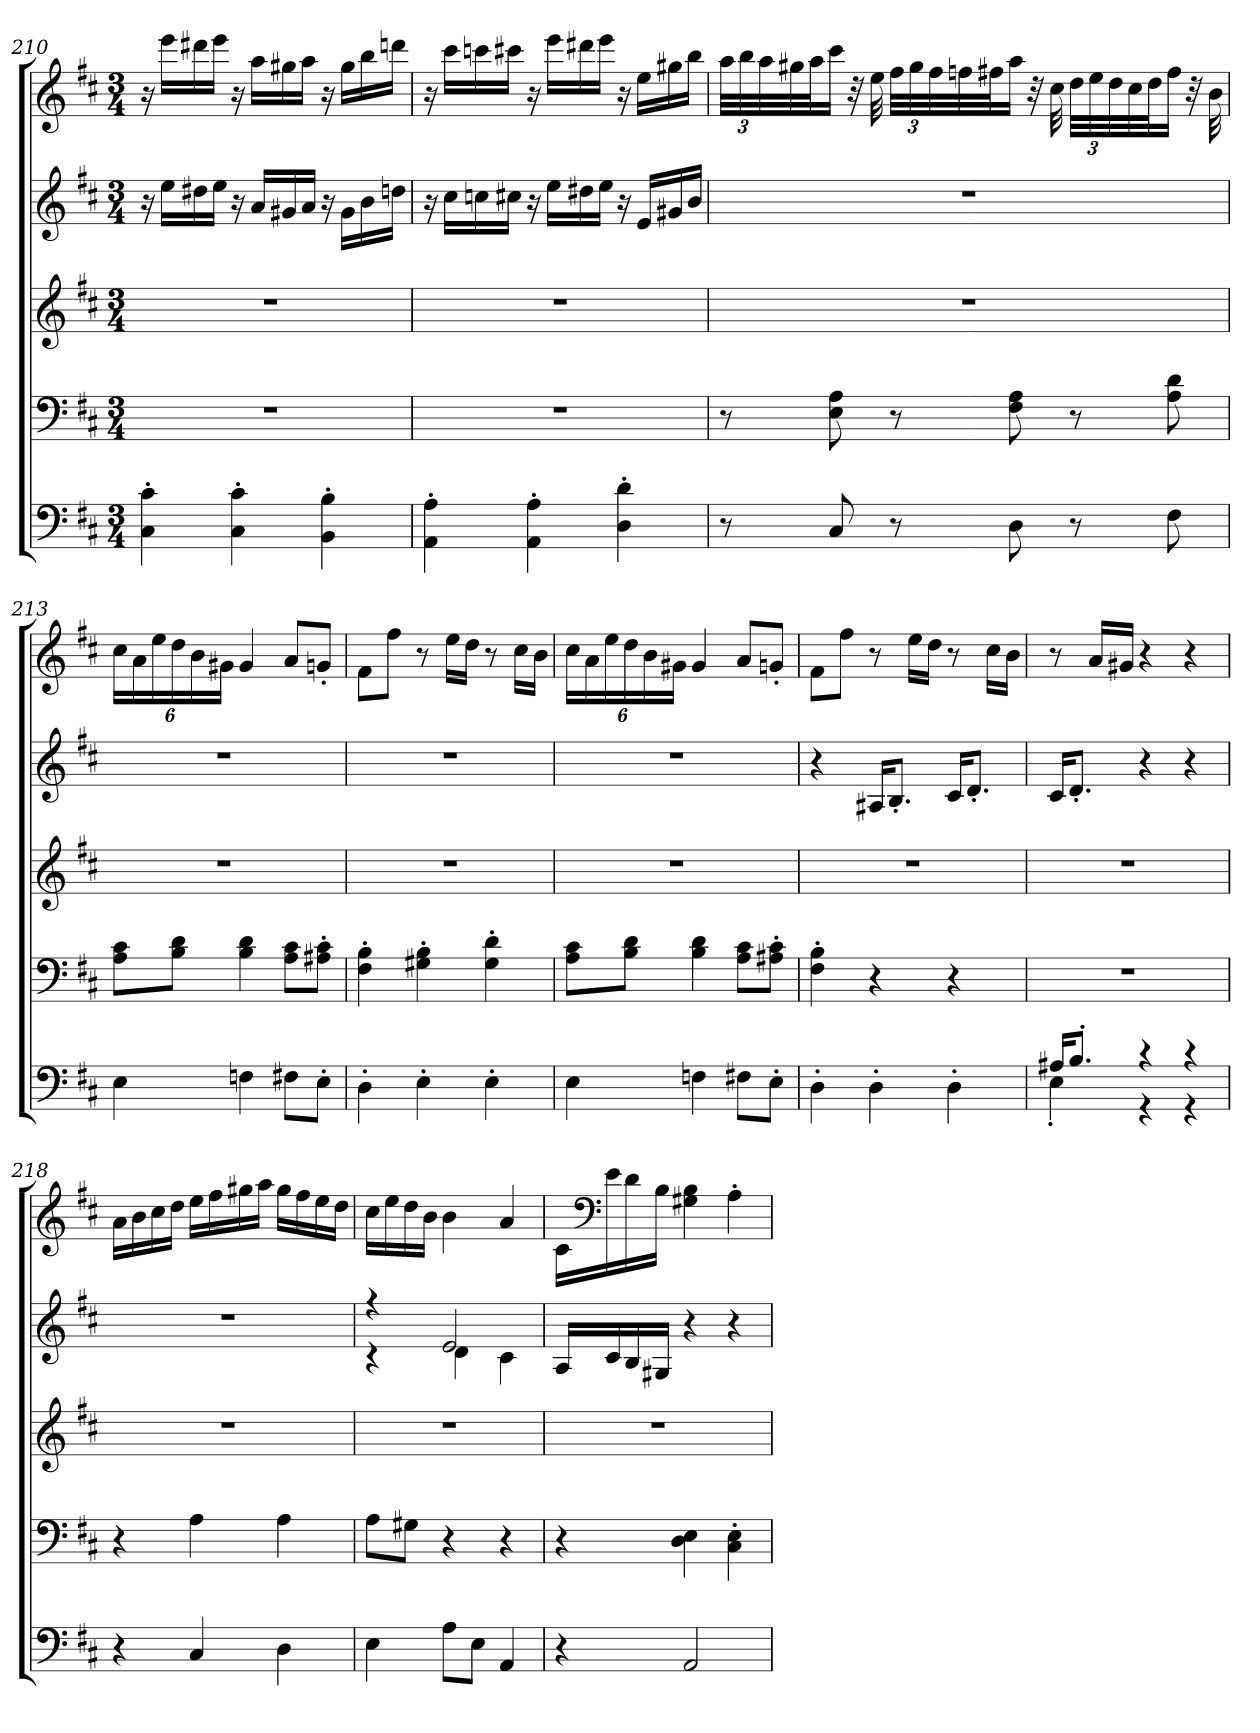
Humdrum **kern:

**kern	**kern	**kern	**kern	**kern
*part5	*part4	*part3	*part2	*part1
*staff5	*staff4	*staff3	*staff2	*staff1
!!LO:LB:g=z
*clefF4	*clefF4	*clefG2	*clefG2	*clefG2
*k[f#c#]	*k[f#c#]	*k[f#c#]	*k[f#c#]	*k[f#c#]
*M3/4	*M3/4	*M3/4	*M3/4	*M3/4
*MM69	*MM69	*MM69	*MM69	*MM69
=210	=210	=210	=210	=210
4C#\' 4c#\'	2.r	2.r	16r	16r
.	.	.	16ee\LL	16eee\LL
.	.	.	16dd#X\	16ddd#X\
.	.	.	16ee\JJ	16eee\JJ
4C#\' 4c#\'	.	.	16r	16r
.	.	.	16a/LL	16aa\LL
.	.	.	16g#X/	16gg#X\
.	.	.	16a/JJ	16aa\JJ
4BB\' 4B\'	.	.	16r	16r
.	.	.	16g#\LL	16gg#\LL
.	.	.	16b\	16bb\
.	.	.	16ddn\JJ	16dddn\JJ
=211	=211	=211	=211	=211
*	*	*	*	*MM69
4AA\' 4A\'	2.r	2.r	16r	16r
.	.	.	16cc#\LL	16ccc#\LL
.	.	.	16ccn\	16cccn\
.	.	.	16cc#X\JJ	16ccc#X\JJ
4AA\' 4A\'	.	.	16r	16r
.	.	.	16ee\LL	16eee\LL
.	.	.	16dd#X\	16ddd#X\
.	.	.	16ee\JJ	16eee\JJ
4D\' 4d\'	.	.	16r	16r
.	.	.	16e/LL	16ee\LL
.	.	.	16g#X/	16gg#X\
.	.	.	16b/JJ	16bb\JJ
!!LO:PB:g=z
=212	=212	=212	=212	=212
*	*	*	*	*Xbrackettup
*	*	*	*	*MM69
8r	8r	2.r	2.r	48aa\LLL
.	.	.	.	48bb\
.	.	.	.	48aa\
.	.	.	.	32gg#X\
.	.	.	.	32aa\J
8C#/	8E\ 8A\	.	.	16ccc#\JJ
.	.	.	.	32r
.	.	.	.	32ee\
8r	8r	.	.	48ff#\LLL
.	.	.	.	48gg#\
.	.	.	.	48ff#\
.	.	.	.	32ffn\
.	.	.	.	32ff#X\J
8D\	8F#\ 8A\	.	.	16aa\JJ
.	.	.	.	32r
.	.	.	.	32cc#\
8r	8r	.	.	48dd\LLL
.	.	.	.	48ee\
.	.	.	.	48dd\
.	.	.	.	32cc#\
.	.	.	.	32dd\J
8F#\	8A\ 8d\	.	.	16ff#\JJ
.	.	.	.	32r
*	*	*	*	*MM65
.	.	.	.	32b\
=213	=213	=213	=213	=213
*	*	*	*	*MM69
4E\	8A\ 8c#\L	2.r	2.r	24cc#\LL
.	.	.	.	24a\
.	.	.	.	24ee\
.	8B\ 8d\J	.	.	24dd\
.	.	.	.	24b\
.	.	.	.	24g#X\JJ
4Fn\	4B\ 4d\	.	.	4g#/
8F#X\L	8A\ 8c#\L	.	.	8a/L
8E'\J	8A#X\' 8c#\'J	.	.	8gn'/J
!!LO:LB:g=z
=214	=214	=214	=214	=214
4D'\	4F#\' 4B\'	2.r	2.r	8f#\L
.	.	.	.	8ff#\J
4E'\	4G#X\' 4B\'	.	.	8r
.	.	.	.	16ee\LL
.	.	.	.	16dd\JJ
4E'\	4G#\' 4d\'	.	.	8r
.	.	.	.	16cc#\LL
.	.	.	.	16b\JJ
=215	=215	=215	=215	=215
*	*	*	*	*MM69
4E\	8A\ 8c#\L	2.r	2.r	24cc#\LL
.	.	.	.	24a\
.	.	.	.	24ee\
.	8B\ 8d\J	.	.	24dd\
.	.	.	.	24b\
.	.	.	.	24g#X\JJ
4Fn\	4B\ 4d\	.	.	4g#/
8F#X\L	8A\ 8c#\L	.	.	8a/L
8E'\J	8A#X\' 8c#\'J	.	.	8gn'/J
=216	=216	=216	=216	=216
4D'\	4F#\' 4B\'	2.r	4r	8f#\L
.	.	.	.	8ff#\J
4D'\	4r	.	16A#X/KL	8r
.	.	.	8.B'/J	.
.	.	.	.	16ee\LL
.	.	.	.	16dd\JJ
4D'\	4r	.	16c#/KL	8r
.	.	.	8.d'/J	.
.	.	.	.	16cc#\LL
.	.	.	.	16b\JJ
=217	=217	=217	=217	=217
*^	*	*	*	*
16A#X/KL	4E'\	2.r	2.r	16c#/KL	8r
8.B'/J	.	.	.	8.d'/J	.
.	.	.	.	.	16a/LL
.	.	.	.	.	16g#X/JJ
*	*	*	*	*	*MM60
4r	4r	.	.	4r	4r
4r	4r	.	.	4r	4r
*v	*v	*	*	*	*
!!LO:PB:g=z
=218	=218	=218	=218	=218
*	*	*	*	*MM69
4r	4r	2.r	2.r	16a\LL
.	.	.	.	16b\
.	.	.	.	16cc#\
.	.	.	.	16dd\JJ
4C#/	4A\	.	.	16ee\LL
.	.	.	.	16ff#\
.	.	.	.	16gg#X\
.	.	.	.	16aa\JJ
4D\	4A\	.	.	16gg#\LL
.	.	.	.	16ff#\
.	.	.	.	16ee\
.	.	.	.	16dd\JJ
=219	=219	=219	=219	=219
*	*	*	*	*MM69
*	*	*	*^	*
4E\	8A\L	2.r	4r	4r	16cc#\LL
.	.	.	.	.	16ee\
.	8G#X\J	.	.	.	16dd\
.	.	.	.	.	16b\JJ
8A\L	4r	.	2e/	4d\	4b\
8E\J	.	.	.	.	.
4AA/	4r	.	.	4c#\	4a/
*	*	*	*v	*v	*
=220	=220	=220	=220	=220
*	*	*	*	*MM60
4r	4r	2.r	16A/LL	16c#\LL
*	*	*	*	*clefF4
.	.	.	16c#/	16e\
.	.	.	16B/	16d\
*	*	*	*	*MM44
.	.	.	16G#X/JJ	16B\JJ
*	*	*	*	*MM36
2AA/	4D\ 4E\	.	4r	4G#X\ 4B\
*	*	*	*	*MM33
.	4C#\' 4E\'	.	4r	4A'\
=	=	=	=	=
*-	*-	*-	*-	*-
